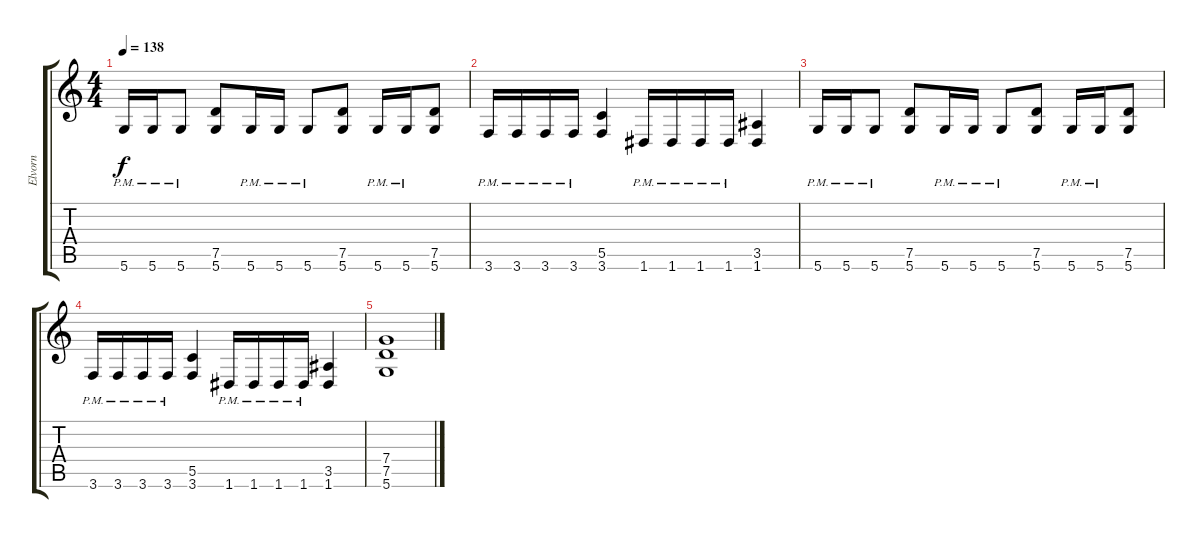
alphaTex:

\track ("Elvorn" "Elvorn") {instrument distortionguitar}
\staff {score tabs}
\tuning (D4 A3 F3 C3 G2 D2) {hide}
\ts (4 4)
\tempo 138
\clef g2
\ks c
5.6{pm}.16{dy f} 5.6{pm}.16 5.6{pm}.8 (7.5 5.6).8 5.6{pm}.16 5.6{pm}.16 5.6{pm}.8 (7.5 5.6).8 5.6{pm}.16 5.6{pm}.16 (7.5 5.6).8 |
3.6{pm}.16 3.6{pm}.16 3.6{pm}.16 3.6{pm}.16 (5.5 3.6).4 1.6{pm}.16 1.6{pm}.16 1.6{pm}.16 1.6{pm}.16 (3.5 1.6).4 |
5.6{pm}.16 5.6{pm}.16 5.6{pm}.8 (7.5 5.6).8 5.6{pm}.16 5.6{pm}.16 5.6{pm}.8 (7.5 5.6).8 5.6{pm}.16 5.6{pm}.16 (7.5 5.6).8 |
3.6{pm}.16 3.6{pm}.16 3.6{pm}.16 3.6{pm}.16 (5.5 3.6).4 1.6{pm}.16 1.6{pm}.16 1.6{pm}.16 1.6{pm}.16 (3.5 1.6).4 |
(7.4 7.5 5.6).1
